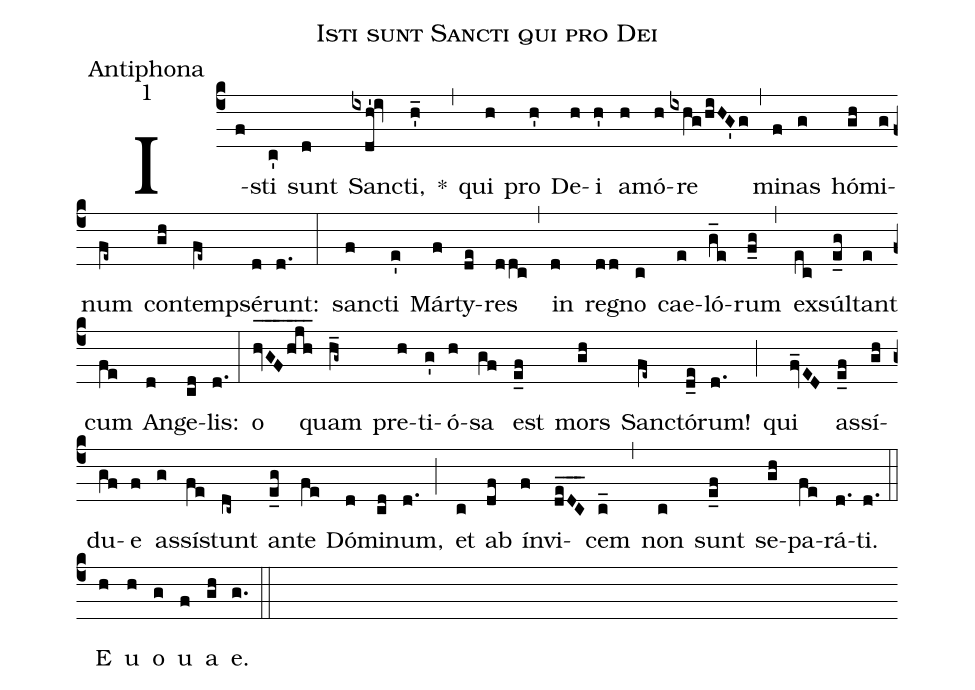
name:Isti sunt Sancti qui pro Dei;
office-part:Antiphona;
mode:1;
%%
(c4) I(f)sti(c') sunt(d) San(ixdh'!iv)cti,(h'_) *(,) qui(h) pro(h') De(h)i(h') a(h)mó(h)re(ixhg/hiHG'g) (,) mi(f)nas(g) hó(gh)mi(g)num(fe~) con(gh)tem(fe~)psé(d)runt:(d.) (:) san(f)cti(e') Már(f)ty(de)res(ddc) (,) in(d) re(dd)gno(c) cae(e)ló(g_e)rum(f_g) (,) ex(ec)súl(e_g)tant(e) cum(fe) An(d)ge(cd)lis:(d.) (:) o(hvGF___/hjh___) quam(h_g~) pre(h)ti(g')ó(h)sa(gf) est(e_f) mors(gh) San(fe~)ctó(d_e)rum!(d.) (;) qui(fv_ED) as(e_f)sí(gh)du(gf)e(f) as(g)sí(fe)stunt(dc~) an(e_g)te(fe) Dó(d)mi(cd)num,(d.) (;) et(c) ab(df) ín(f)vi(de_D_C_)cem(c_) (,) non(c) sunt(e_f) se(gh)pa(fe)rá(d.)ti.(d.) (::) <eu>E(h) u(h) o(g) u(f) a(gh) e.</eu>(g.) (::)
